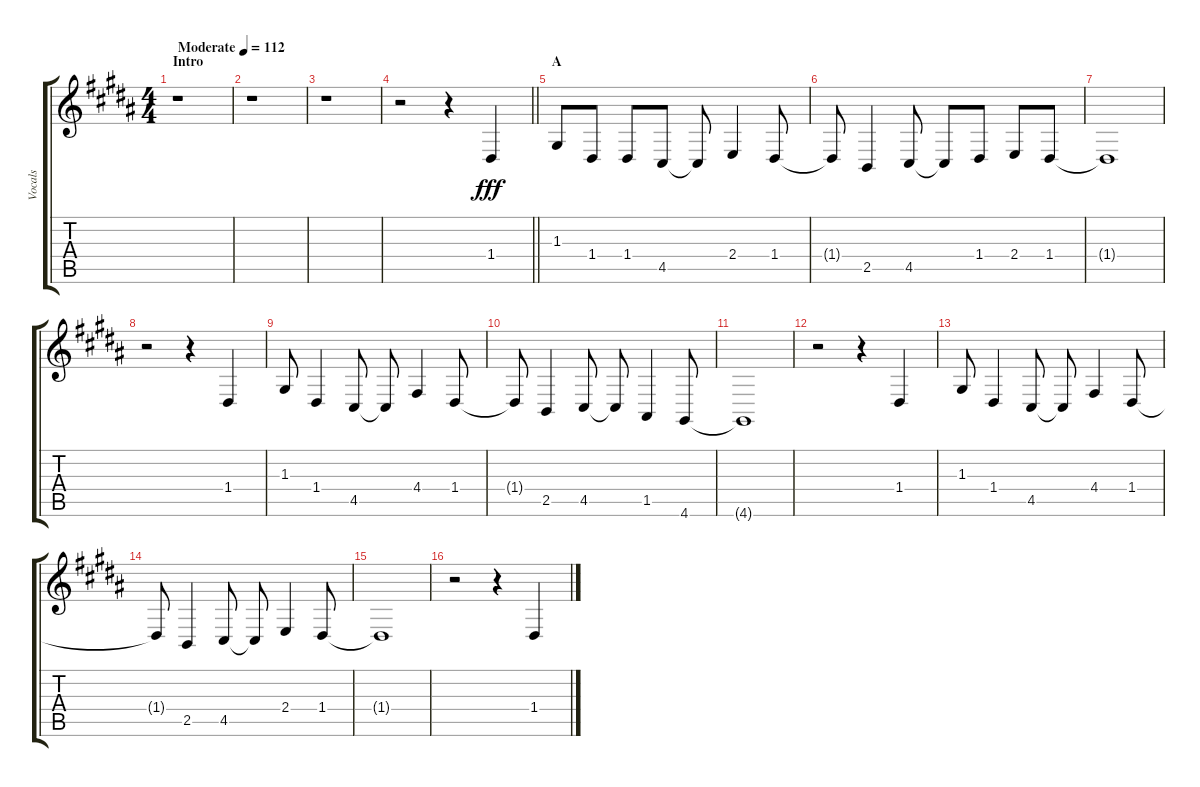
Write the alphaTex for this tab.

\track ("Vocals" "Vocals") {instrument voiceoohs}
\staff {score tabs}
\tuning (E4 B3 G3 D3 A2 E2) {hide}
\ts (4 4)
\section ("" "Intro")
\tempo (112 "Moderate")
\clef g2
\ks b
r.1{dy fff instrument voiceoohs} |
r.1 |
r.1 |
\barLineRight lightlight
r.2 r.4 1.4.4 |
\section ("" "A")
1.3.8 1.4.8 1.4.8 4.5.8 4.5{t}.8 2.4.4 1.4.8 |
1.4{t}.8 2.5.4 4.5.8 4.5{t}.8 1.4.8 2.4.8 1.4.8 |
1.4{t}.1 |
r.2 r.4 1.4.4 |
1.3.8 1.4.4 4.5.8 4.5{t}.8 4.4.4 1.4.8 |
1.4{t}.8 2.5.4 4.5.8 4.5{t}.8 1.5.4 4.6.8 |
4.6{t}.1 |
r.2 r.4 1.4.4 |
1.3.8 1.4.4 4.5.8 4.5{t}.8 4.4.4 1.4.8 |
1.4{t}.8 2.5.4 4.5.8 4.5{t}.8 2.4.4 1.4.8 |
1.4{t}.1 |
r.2 r.4 1.4.4
